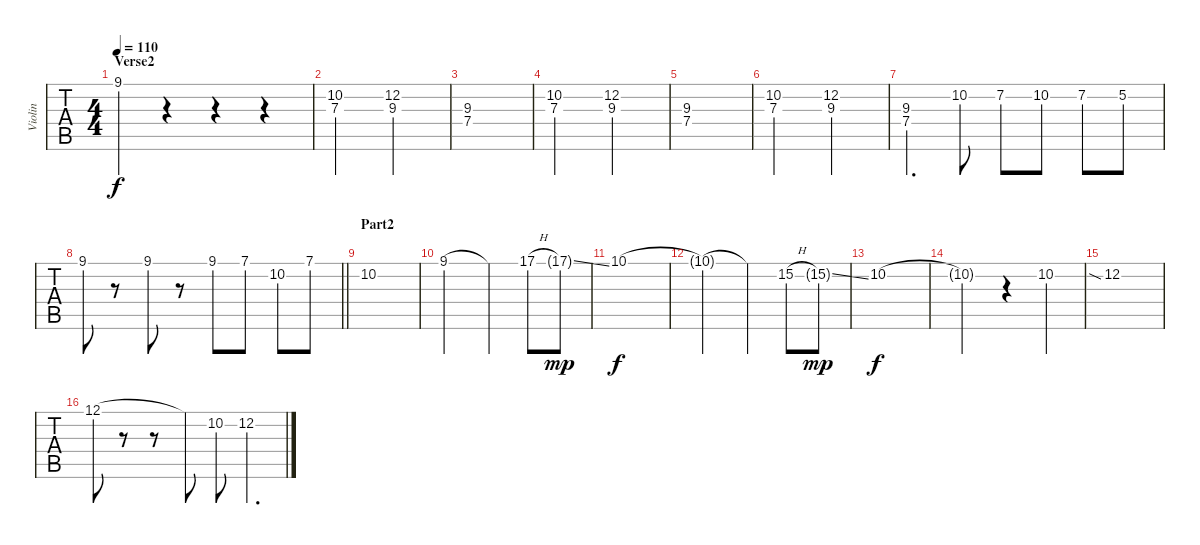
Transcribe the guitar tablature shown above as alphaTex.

\track ("Violin" "Violin") {instrument violin}
\staff {tabs}
\tuning (E4 B3 G3 D3 A2 E2) {hide}
\ts (4 4)
\section ("" "Verse2")
\tempo 110
\clef g2
\ks c
9.1.4{dy f} r.4 r.4 r.4 |
(10.2 7.3).2 (12.2 9.3).2 |
(9.3 7.4).1 |
(10.2 7.3).2 (12.2 9.3).2 |
(9.3 7.4).1 |
(10.2 7.3).2 (12.2 9.3).2 |
(9.3 7.4).4{d} 10.2.8 7.2.8 10.2.8 7.2.8 5.2.8 |
\barLineRight lightlight
9.1.8 r.8 9.1.8 r.8 9.1.8 7.1.8 10.2.8 7.1.8 |
\section ("" "Part2")
10.2.1 |
9.1.2 9.1{t}.4 17.1{h}.8 17.1{ss g}.8{dy mp} |
10.1.1{dy f} |
10.1{t}.2 10.1{t}.4 15.2{h}.8 15.2{ss g}.8{dy mp} |
10.2.1{dy f} |
10.2{t}.2 r.4 10.2.4 |
12.2{sia}.1 |
12.1.8 r.8 r.8 12.1{t}.8 10.2.8 12.2.4{d}
